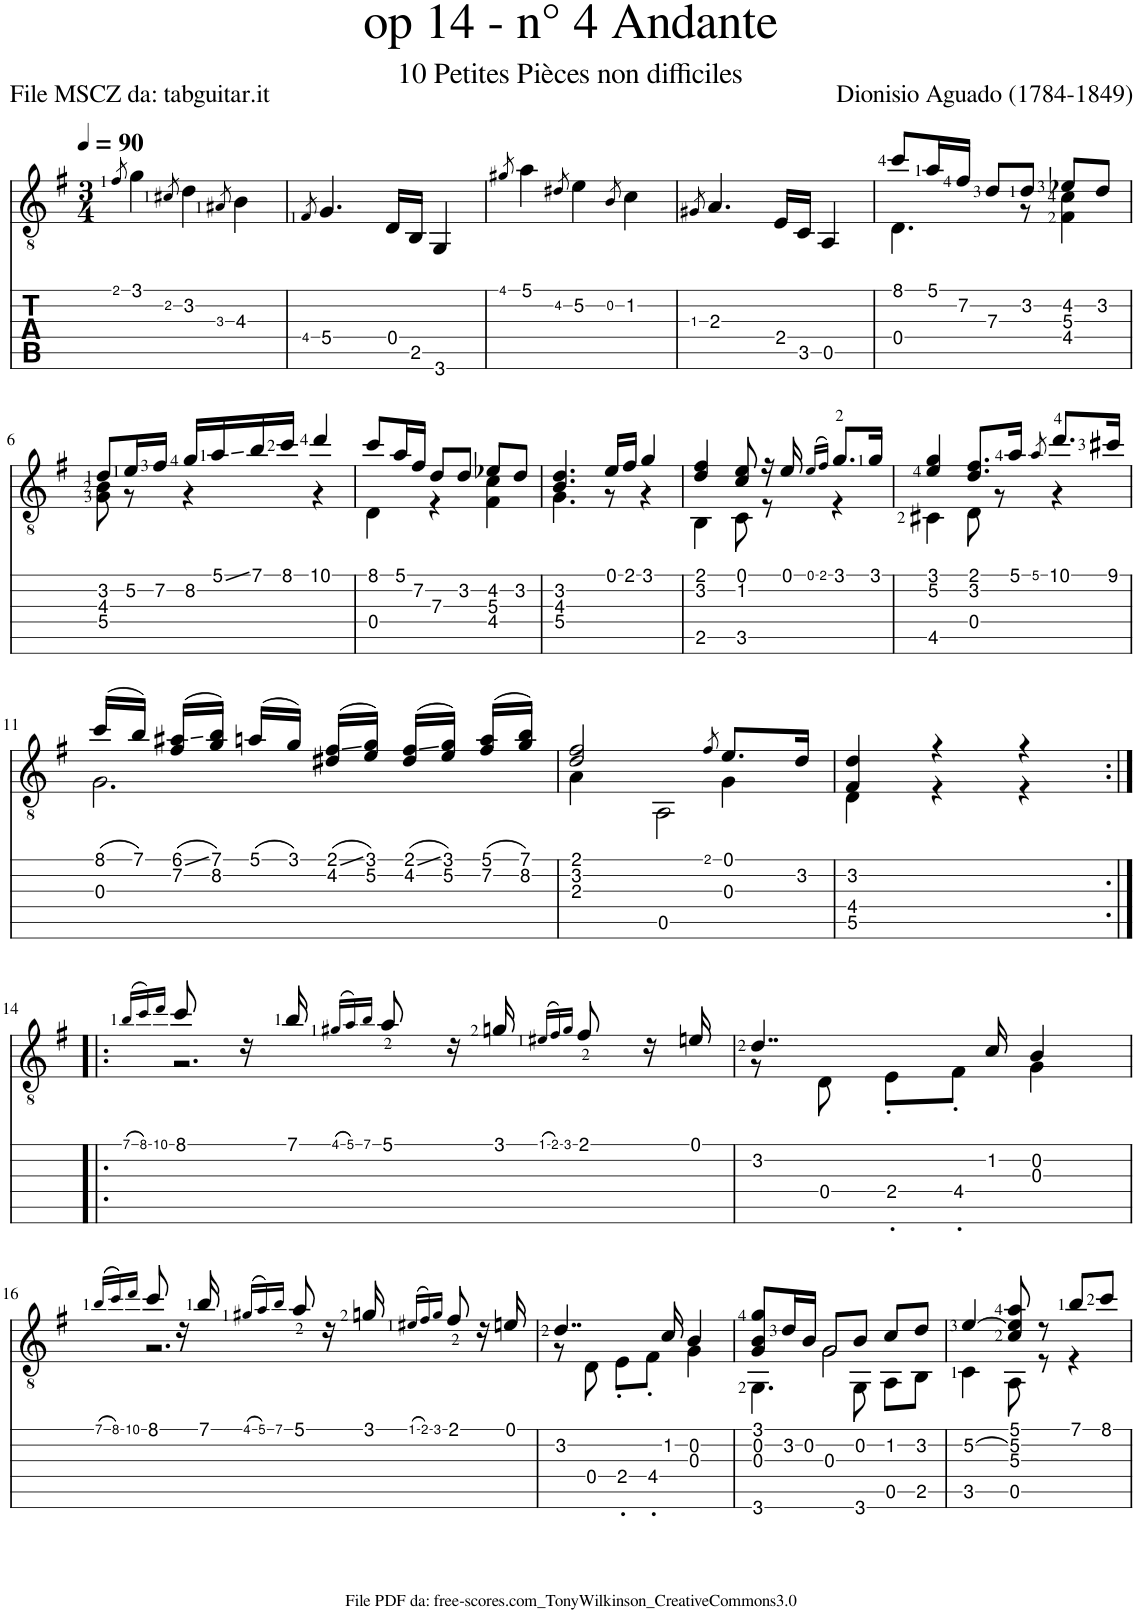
**kern	**kern
*part1	*part1
*staff2	*staff1
*I"Guitar	*
*I'Guit.	*
*stria6	*
*	*clefGv2
*k[f#]	*k[f#]
*M3/4	*M3/4
*MM90	*MM90
=1	=1
qf#	8qf#/
4g	4g\
qc#	8qc#X/
4d	4d\
qA#	8qA#X/
4B	4B\
=2	=2
qF#	8qF#/
4.G	4.G/
16DLL	16D/LL
16BBJJ	16BB/JJ
4GG	4GG/
=3	=3
qg#	8qg#X/
4a	4a\
qd#	8qd#X/
4e	4e\
qB	8qB/
4c	4c\
=4	=4
qG#	8qG#X/
4.A	4.A/
16ELL	16E/LL
16CJJ	16C/JJ
4AA	4AA/
=5	=5
*^	*^
8ccL	4.D	8cc/L	4.D\
16aL	.	16a/L	.
16f#JJ	.	16f#/JJ	.
8dL	.	8d/L	.
8dJ	8r	8d/J	8r
8e-L	4F# 4c	8e-X/L	4F#\ 4c\
8dJ	.	8d/J	.
!!LO:LB:g=z	!!
=6	=6	=6	=6
8dL	8G 8B	8d/L	8G\ 8B\
16eL	8r	16e/L	8r
16f#JJ	.	16f#/JJ	.
16gLL	4r	16g/LL	4r
16aJ	.	16a/	.
16bL	.	16b/	.
16ccJJ	.	16cc/JJ	.
4dd	4r	4dd/	4r
=7	=7	=7	=7
8ccL	4D	8cc/L	4D\
16aL	.	16a/L	.
16f#JJ	.	16f#/JJ	.
8dL	4r	8d/L	4r
8dJ	.	8d/J	.
8e-L	4F# 4c	8e-X/L	4F#\ 4c\
8dJ	.	8d/J	.
=8	=8	=8	=8
4.B 4.d	4.G	4.B/ 4.d/	4.G\
16eLL	8r	16e/LL	8r
16f#JJ	.	16f#/JJ	.
4g	4r	4g/	4r
=9	=9	=9	=9
4d 4f#	4BB	4d/ 4f#/	4BB\
8c 8e	8C	8c/ 8e/	8C\
16r	8r	16r	8r
16e	.	16e/	.
qe	.	(16qe/LL	.
qf#	.	16qf#/JJ)	.
8.gL	4r	8.g/L	4r
16gJk	.	16g/Jk	.
=10	=10	=10	=10
4e 4g	4C#X	4e/ 4g/	4C#X\
8.d\ 8.f#\L	8D	8.d/ 8.f#/L	8D\
.	8r	.	8r
16aJk	.	16a/Jk	.
qa	.	8qa/	.
8.ddL	4r	8.dd/L	4r
16cc#XJk	.	16cc#X/Jk	.
!!LO:LB:g=z	!!
=11	=11	=11	=11
16ccLL	2.G	(16cc/LL	2.G\
16bJ	.	16b/JJ)	.
16f#\ 16a#\L	.	(16f#/ 16a#X/LL	.
16g\ 16b\JJ	.	16g/ 16b/JJ)	.
16aLL	.	(16an/LL	.
16gJ	.	16g/JJ)	.
16d#\ 16f#\L	.	(16d#X/ 16f#/LL	.
16e\ 16g\JJ	.	16e/ 16g/JJ)	.
16d#\ 16f#\LL	.	(16d#/ 16f#/LL	.
16e\ 16g\J	.	16e/ 16g/JJ)	.
16f#\ 16a\L	.	(16f#/ 16a/LL	.
16g\ 16b\JJ	.	16g/ 16b/JJ)	.
=12	=12	=12	=12
*	*^	*	*^
2d 2f#	4A	4ryy	2d/ 2f#/	4A\	4ryy
.	4ryy	2AA	.	4ryy	2AA\
qf#	.	.	8qf#/	.	.
8.eL	4G	.	8.e/L	4G\	.
16dJk	.	.	16d/Jk	.	.
*	*v	*v	*	*	*
*	*	*	*v	*v
=13	=13	=13	=13
4F# 4d	4D	4F#/ 4d/	4D\
4r	4r	4r	4r
4r	4r	4r	4r
!!LO:LB:g=z	!!
=14:|!|:	=14:|!|:	=14:|!|:	=14:|!|:
qb	.	(16qb/LL	.
qcc	.	16qcc/)	.
qdd	.	16qdd/JJ	.
8cc	2.r	8cc/	2.r
16r	.	16r	.
16b	.	16b/	.
qg#X	.	(16qg#X/LL	.
qa	.	16qa/)	.
qb	.	16qb/JJ	.
8a	.	8a/	.
16r	.	16r	.
16gn	.	16gn/	.
qe#X	.	(16qe#X/LL	.
qf#	.	16qf#/)	.
qg	.	16qg/JJ	.
8f#	.	8f#/	.
16r	.	16r	.
16en	.	16en/	.
=15	=15	=15	=15
4..d	8r	4..d/	8r
.	8D	.	8D\
.	8E'L	.	8E'\L
.	8F#'J	.	8F#'\J
16c	.	16c/	.
4B	4G	4B/	4G\
!!LO:LB:g=z	!!
=16	=16	=16	=16
qb	.	(16qb/LL	.
qcc	.	16qcc/)	.
qdd	.	16qdd/JJ	.
8cc	2.r	8cc/	2.r
16r	.	16r	.
16b	.	16b/	.
qg#X	.	(16qg#X/LL	.
qa	.	16qa/)	.
qb	.	16qb/JJ	.
8a	.	8a/	.
16r	.	16r	.
16gn	.	16gn/	.
qe#X	.	(16qe#X/LL	.
qf#	.	16qf#/)	.
qg	.	16qg/JJ	.
8f#	.	8f#/	.
16r	.	16r	.
16en	.	16en/	.
=17	=17	=17	=17
4..d	8r	4..d/	8r
.	8D	.	8D\
.	8E'L	.	8E'\L
.	8F#'J	.	8F#'\J
16c	.	16c/	.
4B	4G	4B/	4G\
=18	=18	=18	=18
*	*^	*	*^
8G\ 8B\ 8g\L	4ryy	4.GG	8G/ 8B/ 8g/L	4ryy	4.GG\
16dL	.	.	16d/L	.	.
16BJJ	.	.	16B/JJ	.	.
!	!	!	!LO:N:head=open	!	!
8GL	2G	.	8G/L	2G\	.
8BJ	.	8GG	8B/J	.	8GG\
8cL	.	8AAL	8c/L	.	8AA\L
8dJ	.	8BBJ	8d/J	.	8BB\J
*	*v	*v	*	*	*
*	*	*	*v	*v
=19	=19	=19	=19
[4e	4C	[4e/	4C\
8c 8e] 8a	8AA	8c/ 8e/] 8a/	8AA\
8r	8r	8r	8r
8bL	4r	8b/L	4r
8ccJ	.	8cc/J	.
*v	*v	*	*
*	*v	*v
=	=
*-	*-
